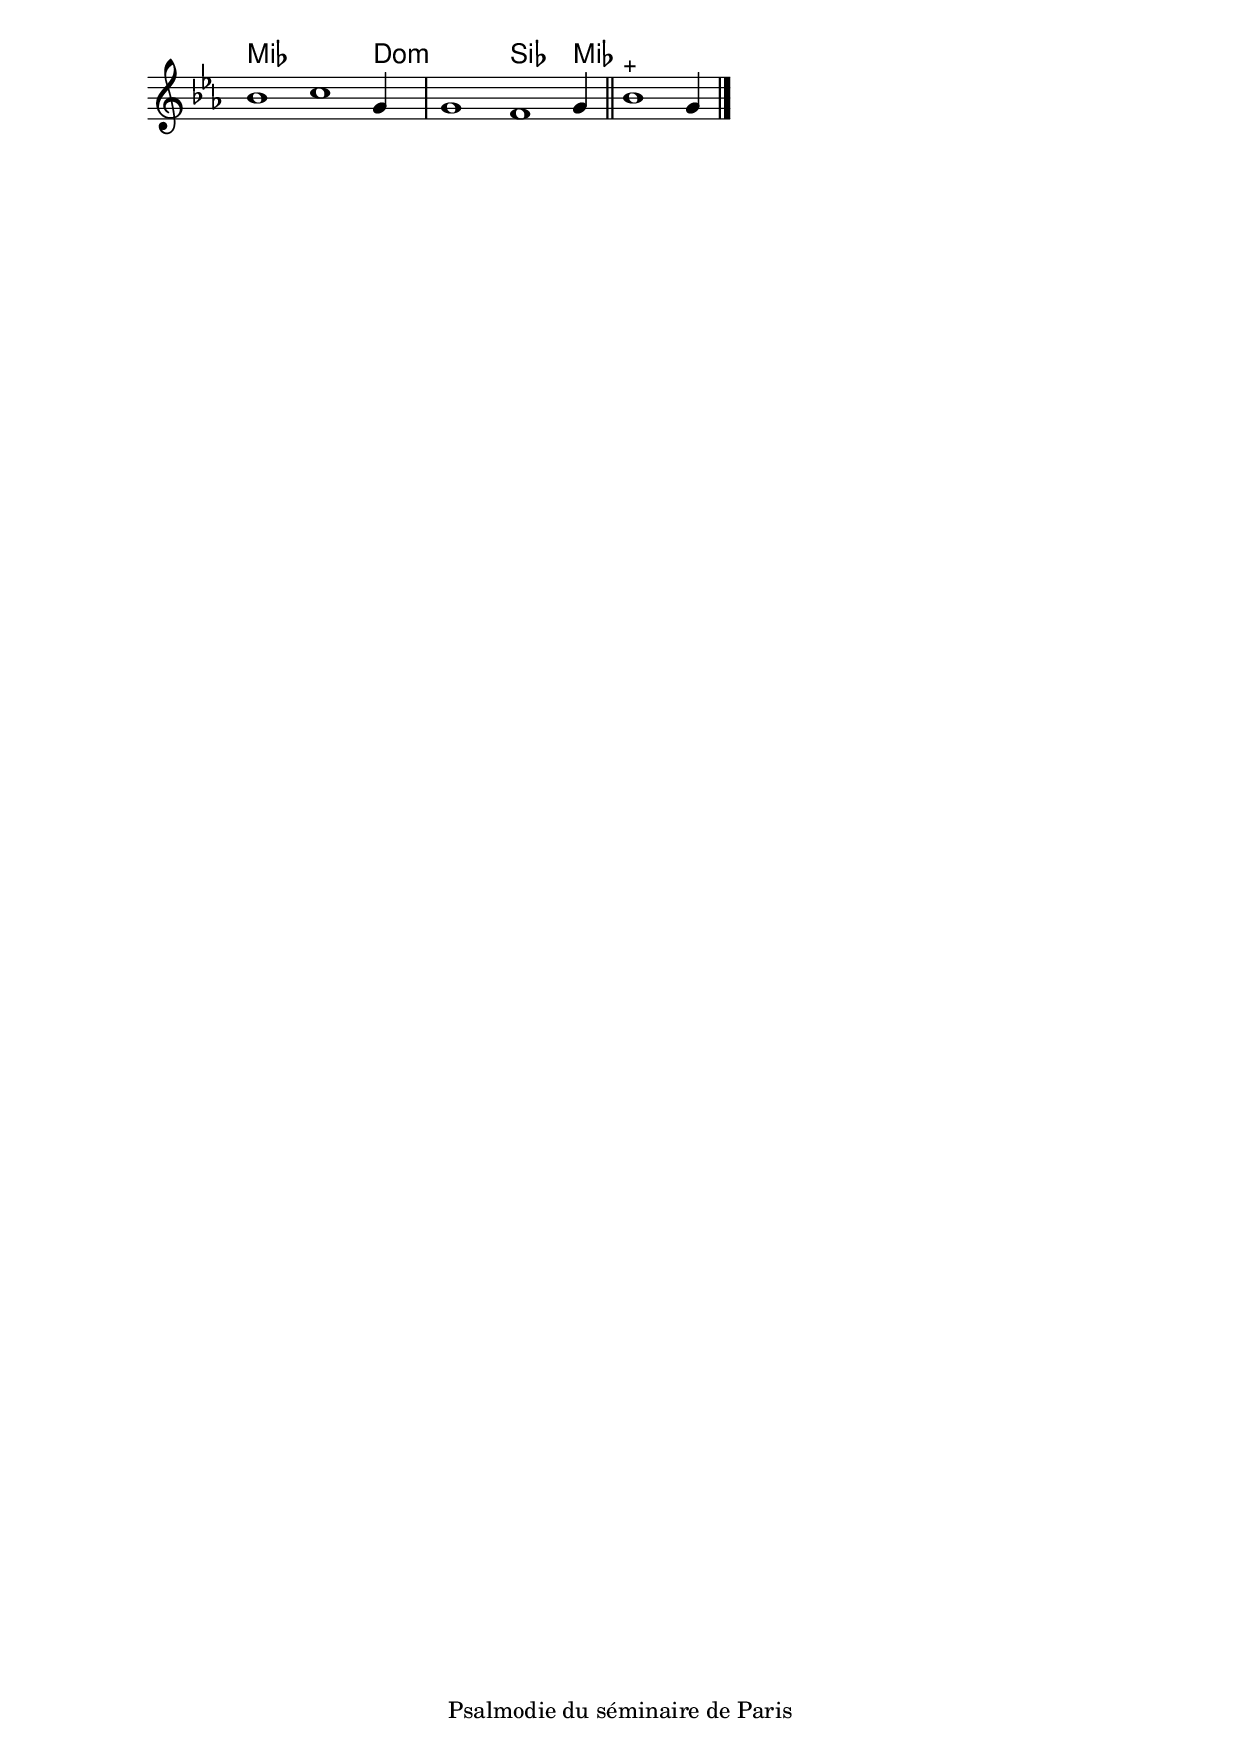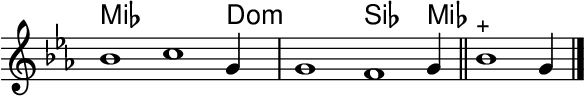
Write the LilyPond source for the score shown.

#(ly:set-option 'crop #t)
\version "2.20.0"
\language "italiano"

stemOff = \hide Staff.Stem
stemOn  = \undo \stemOff

\header {
  %title = "Psaume 80"
  %tagline = ##f
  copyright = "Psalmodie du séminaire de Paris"
}

\score {
  <<
    \new ChordNames {
      \set chordChanges = ##t
      \chordmode { 
        mib1 mib1 do4:m 
        do1:m sib1 mib4
      }
    }
    \new Staff \with { \remove "Time_signature_engraver" }
    \relative
    {
      \key mib \major
      \cadenzaOn
      \stemOff sib'1 do1 \stemOn sol4
      \bar "|"
      \stemOff sol1 fa1 \stemOn sol4
      \bar "||"
      \stemOff sib1^\markup{+} \stemOn sol4
      \bar "|."
    }
  >>
}
